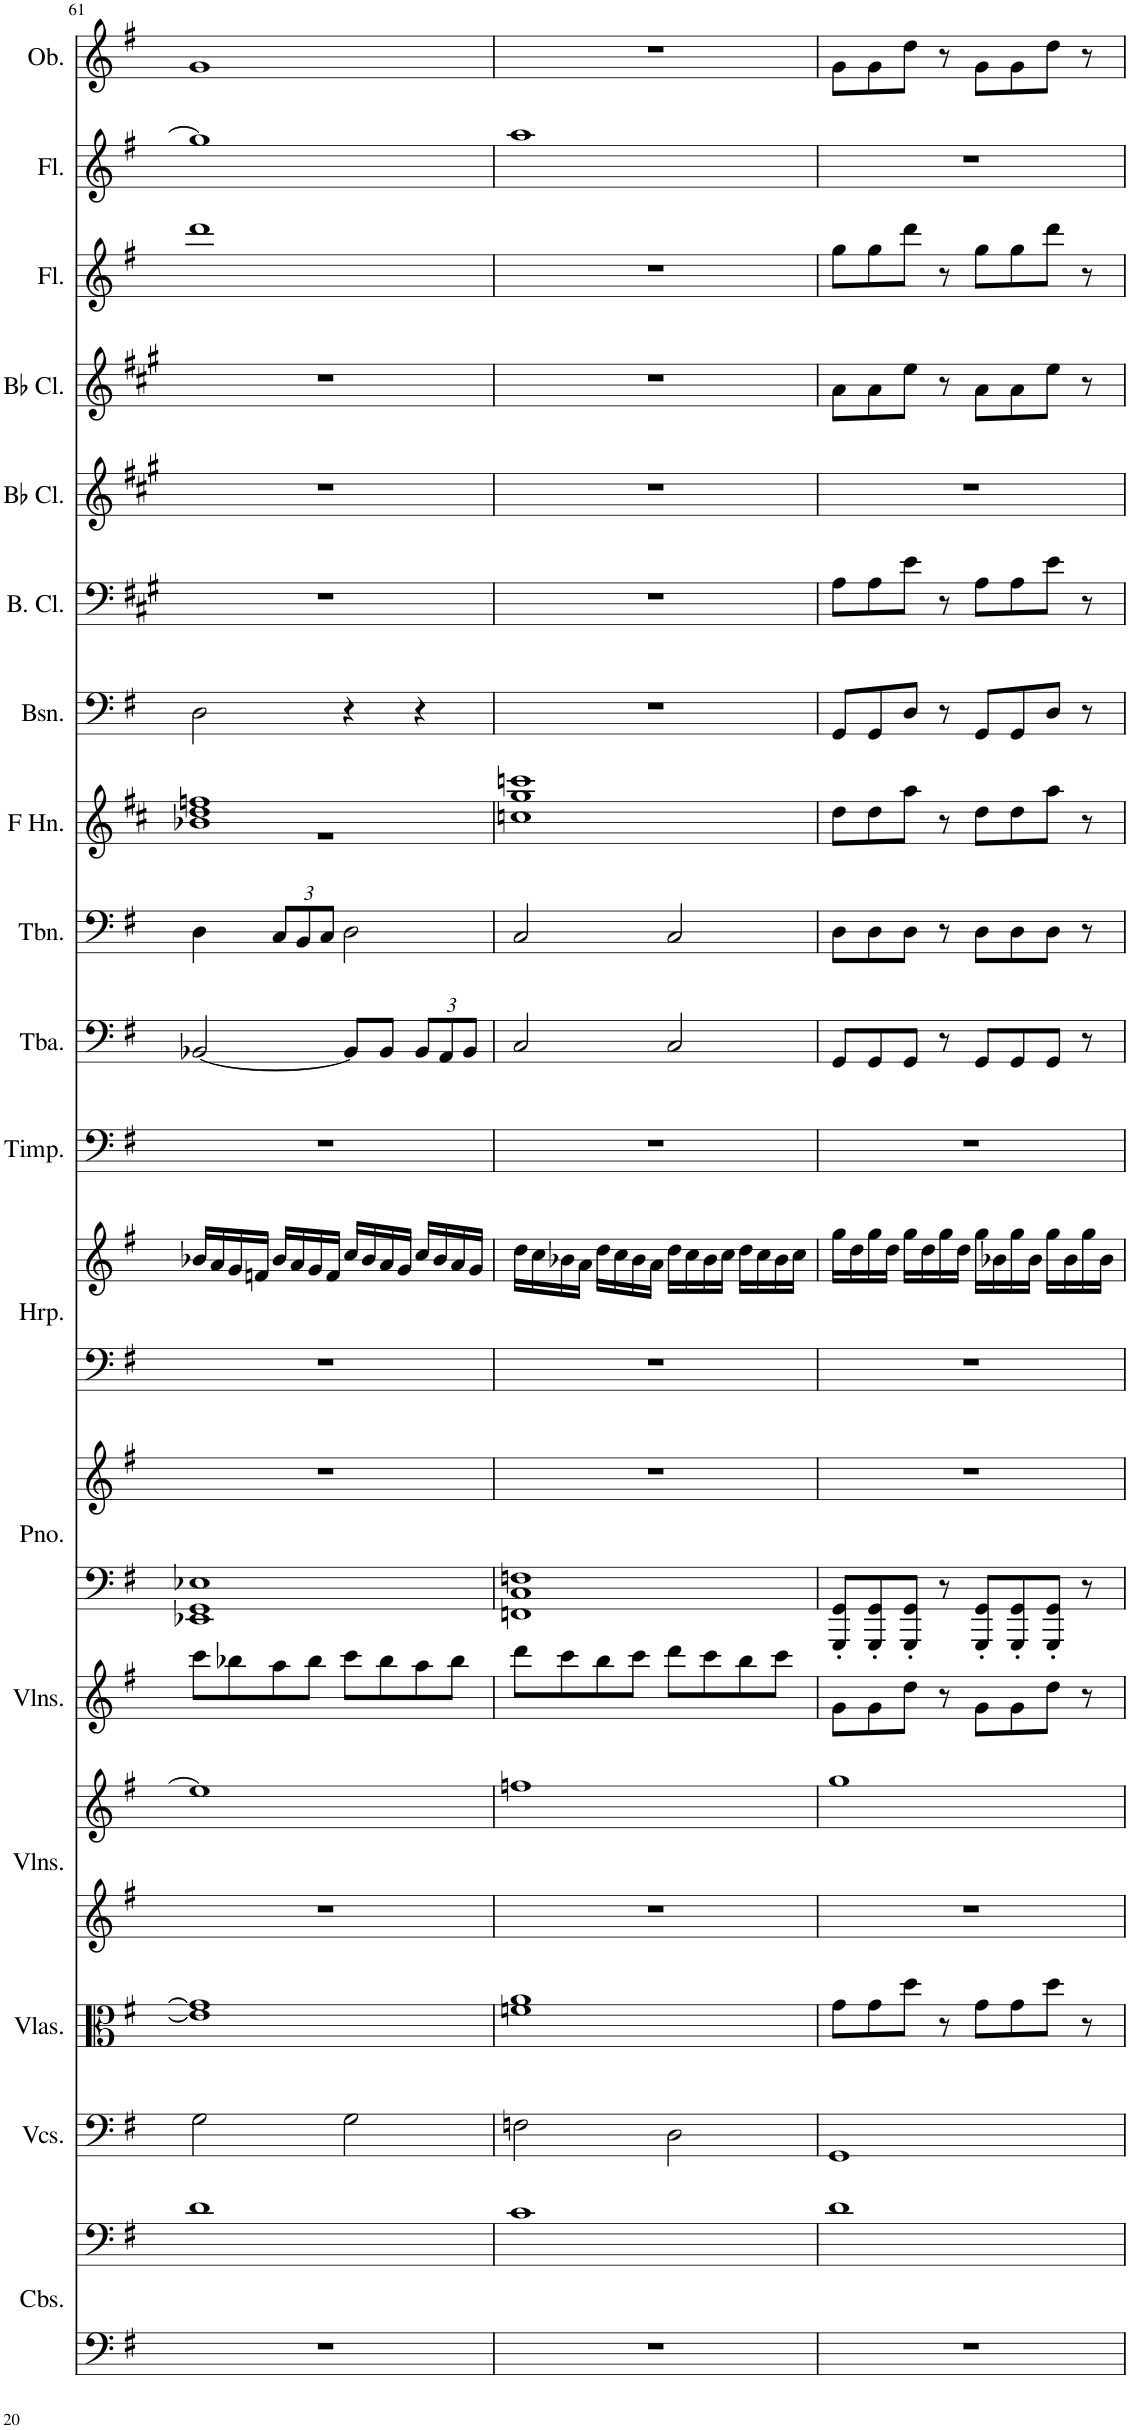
**kern	**kern	**kern	**kern	**kern	**kern	**kern	**kern	**kern	**kern	**kern	**kern	**kern	**kern	**kern	**kern	**kern	**kern	**kern	**kern	**kern	**kern
*part18	*part18	*part17	*part16	*part15	*part15	*part14	*part13	*part13	*part12	*part12	*part11	*part10	*part9	*part8	*part7	*part6	*part5	*part4	*part3	*part2	*part1
*staff22	*staff21	*staff20	*staff19	*staff18	*staff17	*staff16	*staff15	*staff14	*staff13	*staff12	*staff11	*staff10	*staff9	*staff8	*staff7	*staff6	*staff5	*staff4	*staff3	*staff2	*staff1
*I"Contrabasses	*	*I"Violoncellos	*I"Violas	*I"Violins	*	*I"Violins	*I"Piano	*	*I"Harp	*	*I"Timpani	*I"Tuba	*I"Trombone	*I"Horn in F	*I"Bassoon	*I"Bass Clarinet	*I"Bb Clarinet	*I"Bb Clarinet	*I"Flute	*I"Flute	*I"Oboe
*I'Cbs.	*	*I'Vcs.	*I'Vlas.	*I'Vlns.	*	*I'Vlns.	*I'Pno.	*	*I'Hrp.	*	*I'Timp.	*I'Tba.	*I'Tbn.	*	*I'Bsn.	*I'B. Cl.	*I'Bb Cl.	*I'Bb Cl.	*I'Fl.	*I'Fl.	*I'Ob.
!!LO:PB:g=z
*clefF4	*clefF4	*clefF4	*clefC3	*clefG2	*clefG2	*clefG2	*clefF4	*clefG2	*clefF4	*clefG2	*clefF4	*clefF4	*clefF4	*clefG2	*clefF4	*clefF4	*clefG2	*clefG2	*clefG2	*clefG2	*clefG2
*Trd7c12	*Trd7c12	*	*	*	*	*	*	*	*	*	*	*	*	*Trd4c7	*	*Trd8c14	*Trd1c2	*Trd1c2	*	*	*
*k[f#]	*k[f#]	*k[f#]	*k[f#]	*k[f#]	*k[f#]	*k[f#]	*k[f#]	*k[f#]	*k[f#]	*k[f#]	*k[f#]	*k[f#]	*k[f#]	*k[f#c#]	*k[f#]	*k[f#c#g#]	*k[f#c#g#]	*k[f#c#g#]	*k[f#]	*k[f#]	*k[f#]
*M4/4	*M4/4	*M4/4	*M4/4	*M4/4	*M4/4	*M4/4	*M4/4	*M4/4	*M4/4	*M4/4	*M4/4	*M4/4	*M4/4	*M4/4	*M4/4	*M4/4	*M4/4	*M4/4	*M4/4	*M4/4	*M4/4
=61	=61	=61	=61	=61	=61	=61	=61	=61	=61	=61	=61	=61	=61	=61	=61	=61	=61	=61	=61	=61	=61
*	*	*	*	*	*	*	*	*	*	*	*	*	*	*^	*	*	*	*	*	*	*
1r	1d	2G\	1e-] 1g]	1r	1ee-]	8ccc\L	1EE-X 1GG 1E-X	1r	1r	16b-X/LL	1r	[2BB-X/	4D\	1b-X 1dd 1ffn	1r	2D\	1r	1r	1r	1ddd	1gg]	1g
.	.	.	.	.	.	.	.	.	.	16a/	.	.	.	.	.	.	.	.	.	.	.	.
.	.	.	.	.	.	8bb-X\	.	.	.	16g/	.	.	.	.	.	.	.	.	.	.	.	.
.	.	.	.	.	.	.	.	.	.	16fn/JJ	.	.	.	.	.	.	.	.	.	.	.	.
*	*	*	*	*	*	*	*	*	*	*	*	*	*Xbrackettup	*	*	*	*	*	*	*	*	*
.	.	.	.	.	.	8aa\	.	.	.	16b-/LL	.	.	12C/L	.	.	.	.	.	.	.	.	.
.	.	.	.	.	.	.	.	.	.	16a/	.	.	.	.	.	.	.	.	.	.	.	.
.	.	.	.	.	.	.	.	.	.	.	.	.	12BB/	.	.	.	.	.	.	.	.	.
.	.	.	.	.	.	8bb-\J	.	.	.	16g/	.	.	.	.	.	.	.	.	.	.	.	.
.	.	.	.	.	.	.	.	.	.	.	.	.	12C/J	.	.	.	.	.	.	.	.	.
.	.	.	.	.	.	.	.	.	.	16f/JJ	.	.	.	.	.	.	.	.	.	.	.	.
.	.	2G\	.	.	.	8ccc\L	.	.	.	16cc/LL	.	8BB-/L]	2D\	.	.	4r	.	.	.	.	.	.
.	.	.	.	.	.	.	.	.	.	16b-/	.	.	.	.	.	.	.	.	.	.	.	.
.	.	.	.	.	.	8bb-\	.	.	.	16a/	.	8BB-/J	.	.	.	.	.	.	.	.	.	.
.	.	.	.	.	.	.	.	.	.	16g/JJ	.	.	.	.	.	.	.	.	.	.	.	.
*	*	*	*	*	*	*	*	*	*	*	*	*Xbrackettup	*	*	*	*	*	*	*	*	*	*
.	.	.	.	.	.	8aa\	.	.	.	16cc/LL	.	12BB-/L	.	.	.	4r	.	.	.	.	.	.
.	.	.	.	.	.	.	.	.	.	16b-/	.	.	.	.	.	.	.	.	.	.	.	.
.	.	.	.	.	.	.	.	.	.	.	.	12AA/	.	.	.	.	.	.	.	.	.	.
.	.	.	.	.	.	8bb-\J	.	.	.	16a/	.	.	.	.	.	.	.	.	.	.	.	.
.	.	.	.	.	.	.	.	.	.	.	.	12BB-/J	.	.	.	.	.	.	.	.	.	.
.	.	.	.	.	.	.	.	.	.	16g/JJ	.	.	.	.	.	.	.	.	.	.	.	.
*	*	*	*	*	*	*	*	*	*	*	*	*	*	*v	*v	*	*	*	*	*	*	*
=62	=62	=62	=62	=62	=62	=62	=62	=62	=62	=62	=62	=62	=62	=62	=62	=62	=62	=62	=62	=62	=62
1r	1c	2Fn\	1fn 1a	1r	1ffn	8ddd\L	1FFn 1C 1Fn	1r	1r	16dd\LL	1r	2C/	2C/	1ccn 1gg 1cccn	1r	1r	1r	1r	1r	1aa	1r
.	.	.	.	.	.	.	.	.	.	16cc\	.	.	.	.	.	.	.	.	.	.	.
.	.	.	.	.	.	8ccc\	.	.	.	16b-X\	.	.	.	.	.	.	.	.	.	.	.
.	.	.	.	.	.	.	.	.	.	16a\JJ	.	.	.	.	.	.	.	.	.	.	.
.	.	.	.	.	.	8bb\	.	.	.	16dd\LL	.	.	.	.	.	.	.	.	.	.	.
.	.	.	.	.	.	.	.	.	.	16cc\	.	.	.	.	.	.	.	.	.	.	.
.	.	.	.	.	.	8ccc\J	.	.	.	16b-\	.	.	.	.	.	.	.	.	.	.	.
.	.	.	.	.	.	.	.	.	.	16a\JJ	.	.	.	.	.	.	.	.	.	.	.
.	.	2D\	.	.	.	8ddd\L	.	.	.	16dd\LL	.	2C/	2C/	.	.	.	.	.	.	.	.
.	.	.	.	.	.	.	.	.	.	16cc\	.	.	.	.	.	.	.	.	.	.	.
.	.	.	.	.	.	8ccc\	.	.	.	16b-\	.	.	.	.	.	.	.	.	.	.	.
.	.	.	.	.	.	.	.	.	.	16cc\JJ	.	.	.	.	.	.	.	.	.	.	.
.	.	.	.	.	.	8bb\	.	.	.	16dd\LL	.	.	.	.	.	.	.	.	.	.	.
.	.	.	.	.	.	.	.	.	.	16cc\	.	.	.	.	.	.	.	.	.	.	.
.	.	.	.	.	.	8ccc\J	.	.	.	16b-\	.	.	.	.	.	.	.	.	.	.	.
.	.	.	.	.	.	.	.	.	.	16cc\JJ	.	.	.	.	.	.	.	.	.	.	.
=63	=63	=63	=63	=63	=63	=63	=63	=63	=63	=63	=63	=63	=63	=63	=63	=63	=63	=63	=63	=63	=63
1r	1d	1GG	8g\L	1r	1gg	8g\L	8GGG/' 8GG/'L	1r	1r	16gg\LL	1r	8GG/L	8D\L	8dd\L	8GG/L	8A\L	1r	8a\L	8gg\L	1r	8g\L
.	.	.	.	.	.	.	.	.	.	16dd\	.	.	.	.	.	.	.	.	.	.	.
.	.	.	8g\	.	.	8g\	8GGG/' 8GG/'	.	.	16gg\	.	8GG/	8D\	8dd\	8GG/	8A\	.	8a\	8gg\	.	8g\
.	.	.	.	.	.	.	.	.	.	16dd\JJ	.	.	.	.	.	.	.	.	.	.	.
.	.	.	8dd\J	.	.	8dd\J	8GGG/' 8GG/'J	.	.	16gg\LL	.	8GG/J	8D\J	8aa\J	8D/J	8e\J	.	8ee\J	8ddd\J	.	8dd\J
.	.	.	.	.	.	.	.	.	.	16dd\	.	.	.	.	.	.	.	.	.	.	.
.	.	.	8r	.	.	8r	8r	.	.	16gg\	.	8r	8r	8r	8r	8r	.	8r	8r	.	8r
.	.	.	.	.	.	.	.	.	.	16dd\JJ	.	.	.	.	.	.	.	.	.	.	.
.	.	.	8g\L	.	.	8g\L	8GGG/' 8GG/'L	.	.	16gg\LL	.	8GG/L	8D\L	8dd\L	8GG/L	8A\L	.	8a\L	8gg\L	.	8g\L
.	.	.	.	.	.	.	.	.	.	16b-X\	.	.	.	.	.	.	.	.	.	.	.
.	.	.	8g\	.	.	8g\	8GGG/' 8GG/'	.	.	16gg\	.	8GG/	8D\	8dd\	8GG/	8A\	.	8a\	8gg\	.	8g\
.	.	.	.	.	.	.	.	.	.	16b-\JJ	.	.	.	.	.	.	.	.	.	.	.
.	.	.	8dd\J	.	.	8dd\J	8GGG/' 8GG/'J	.	.	16gg\LL	.	8GG/J	8D\J	8aa\J	8D/J	8e\J	.	8ee\J	8ddd\J	.	8dd\J
.	.	.	.	.	.	.	.	.	.	16b-\	.	.	.	.	.	.	.	.	.	.	.
.	.	.	8r	.	.	8r	8r	.	.	16gg\	.	8r	8r	8r	8r	8r	.	8r	8r	.	8r
.	.	.	.	.	.	.	.	.	.	16b-\JJ	.	.	.	.	.	.	.	.	.	.	.
=	=	=	=	=	=	=	=	=	=	=	=	=	=	=	=	=	=	=	=	=	=
*-	*-	*-	*-	*-	*-	*-	*-	*-	*-	*-	*-	*-	*-	*-	*-	*-	*-	*-	*-	*-	*-
